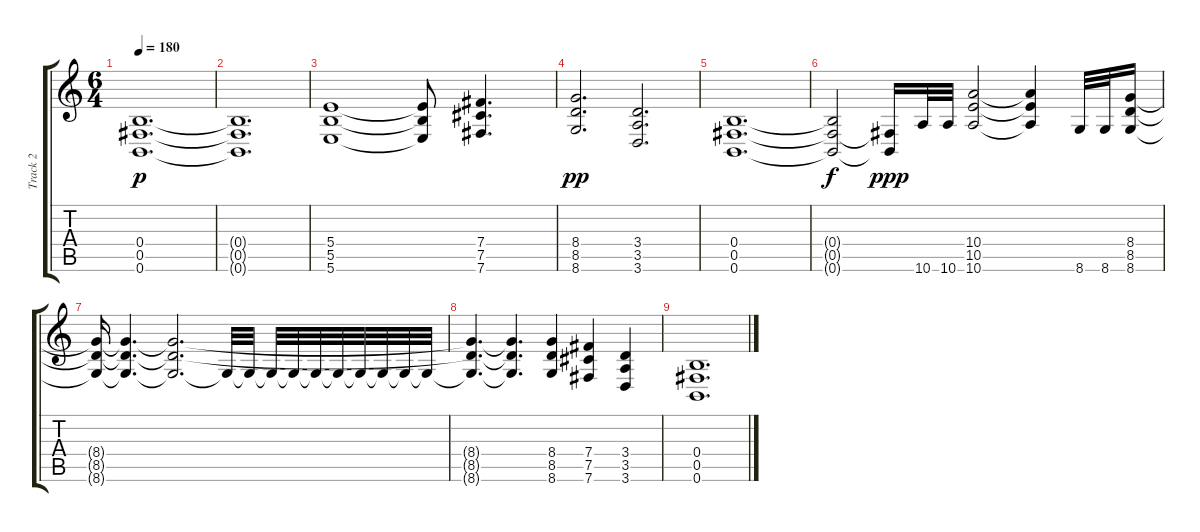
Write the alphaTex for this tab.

\track ("Track 2" "Track 2") {instrument distortionguitar}
\staff {score tabs}
\tuning (Db4 Ab3 E3 B2 Gb2 B1) {hide}
\ts (6 4)
\tempo 180
\clef g2
\ks c
(0.4 0.5 0.6).1{d dy p} |
(0.4{t} 0.5{t} 0.6{t}).1{d} |
(5.4 5.5 5.6).1 (5.4{t} 5.5{t} 5.6{t}).8 (7.4 7.5 7.6).4{d} |
(8.4 8.5 8.6).2{d dy pp} (3.4 3.5 3.6).2{d} |
(0.4 0.5 0.6).1{d} |
(0.4{t} 0.5{t} 0.6{t}).2{dy f} (0.5{t} 0.6{t}).16{dy ppp} 10.6.32 10.6.32 (10.4 10.5 10.6).2 (10.4{t} 10.5{t} 10.6{t}).4 8.6.32 8.6.32 (8.4 8.5 8.6).16 |
(8.4{t} 8.5{t} 8.6{t}).16 (8.4{t} 8.5{t} 8.6{t}).4{d} (8.4{t} 8.5{t} 8.6{t}).2{d} 8.6{t}.32 8.6{t}.32 8.6{t}.32 8.6{t}.32 8.6{t}.32 8.6{t}.32 8.6{t}.32 8.6{t}.32 8.6{t}.32 8.6{t}.32 |
(8.4{t} 8.5{t} 8.6{t}).4{d} (8.4{t} 8.5{t} 8.6{t}).4{d} (8.4 8.5 8.6).4 (7.4 7.5 7.6).4 (3.4 3.5 3.6).4 |
(0.4 0.5 0.6).1{d}
